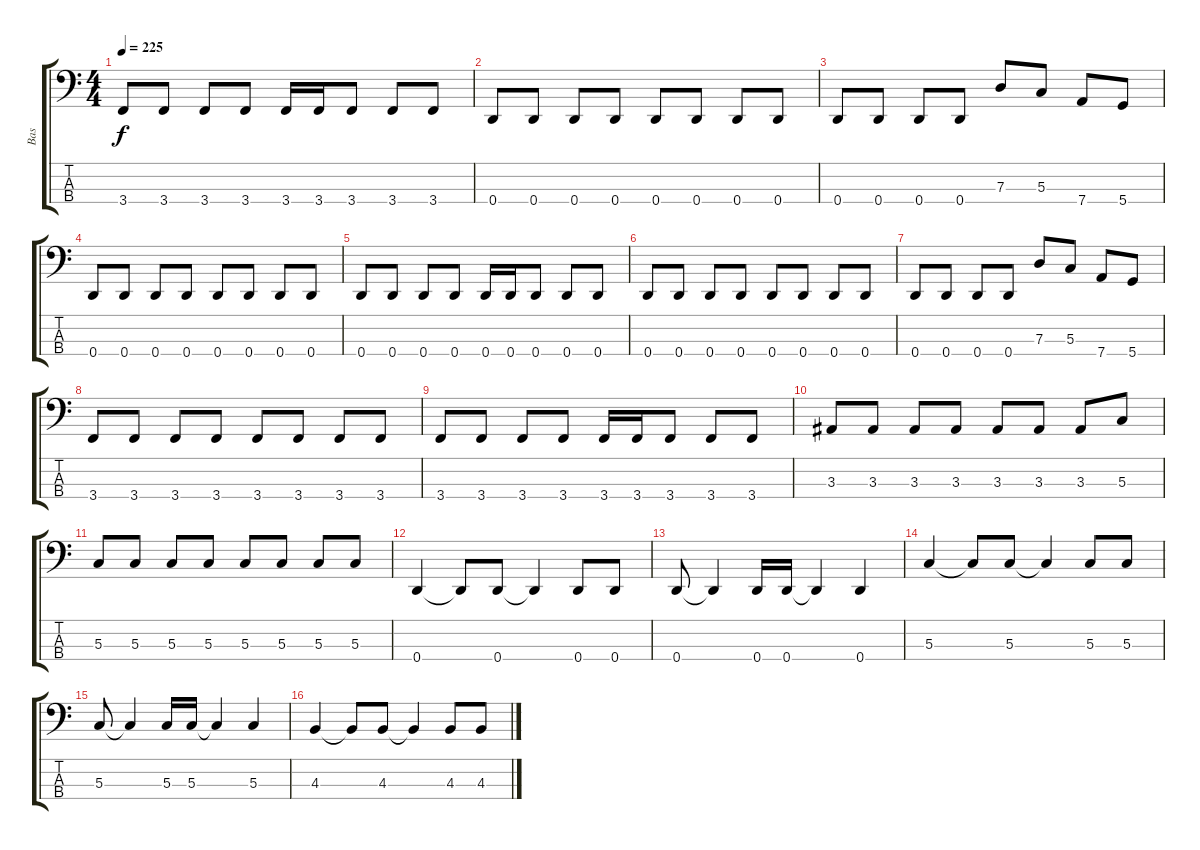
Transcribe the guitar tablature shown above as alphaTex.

\track ("Bas" "Bas") {instrument electricbassfinger}
\staff {score tabs}
\tuning (F2 C2 G1 D1) {hide}
\ts (4 4)
\tempo 225
\clef f4
\ks c
3.4.8{dy f} 3.4.8 3.4.8 3.4.8 3.4.16 3.4.16 3.4.8 3.4.8 3.4.8 |
0.4.8 0.4.8 0.4.8 0.4.8 0.4.8 0.4.8 0.4.8 0.4.8 |
0.4.8 0.4.8 0.4.8 0.4.8 7.3.8 5.3.8 7.4.8 5.4.8 |
0.4.8 0.4.8 0.4.8 0.4.8 0.4.8 0.4.8 0.4.8 0.4.8 |
0.4.8 0.4.8 0.4.8 0.4.8 0.4.16 0.4.16 0.4.8 0.4.8 0.4.8 |
0.4.8 0.4.8 0.4.8 0.4.8 0.4.8 0.4.8 0.4.8 0.4.8 |
0.4.8 0.4.8 0.4.8 0.4.8 7.3.8 5.3.8 7.4.8 5.4.8 |
3.4.8 3.4.8 3.4.8 3.4.8 3.4.8 3.4.8 3.4.8 3.4.8 |
3.4.8 3.4.8 3.4.8 3.4.8 3.4.16 3.4.16 3.4.8 3.4.8 3.4.8 |
3.3.8 3.3.8 3.3.8 3.3.8 3.3.8 3.3.8 3.3.8 5.3.8 |
5.3.8 5.3.8 5.3.8 5.3.8 5.3.8 5.3.8 5.3.8 5.3.8 |
0.4.4 0.4{t}.8 0.4.8 0.4{t}.4 0.4.8 0.4.8 |
0.4.8 0.4{t}.4 0.4.16 0.4.16 0.4{t}.4 0.4.4 |
5.3.4 5.3{t}.8 5.3.8 5.3{t}.4 5.3.8 5.3.8 |
5.3.8 5.3{t}.4 5.3.16 5.3.16 5.3{t}.4 5.3.4 |
4.3.4 4.3{t}.8 4.3.8 4.3{t}.4 4.3.8 4.3.8
